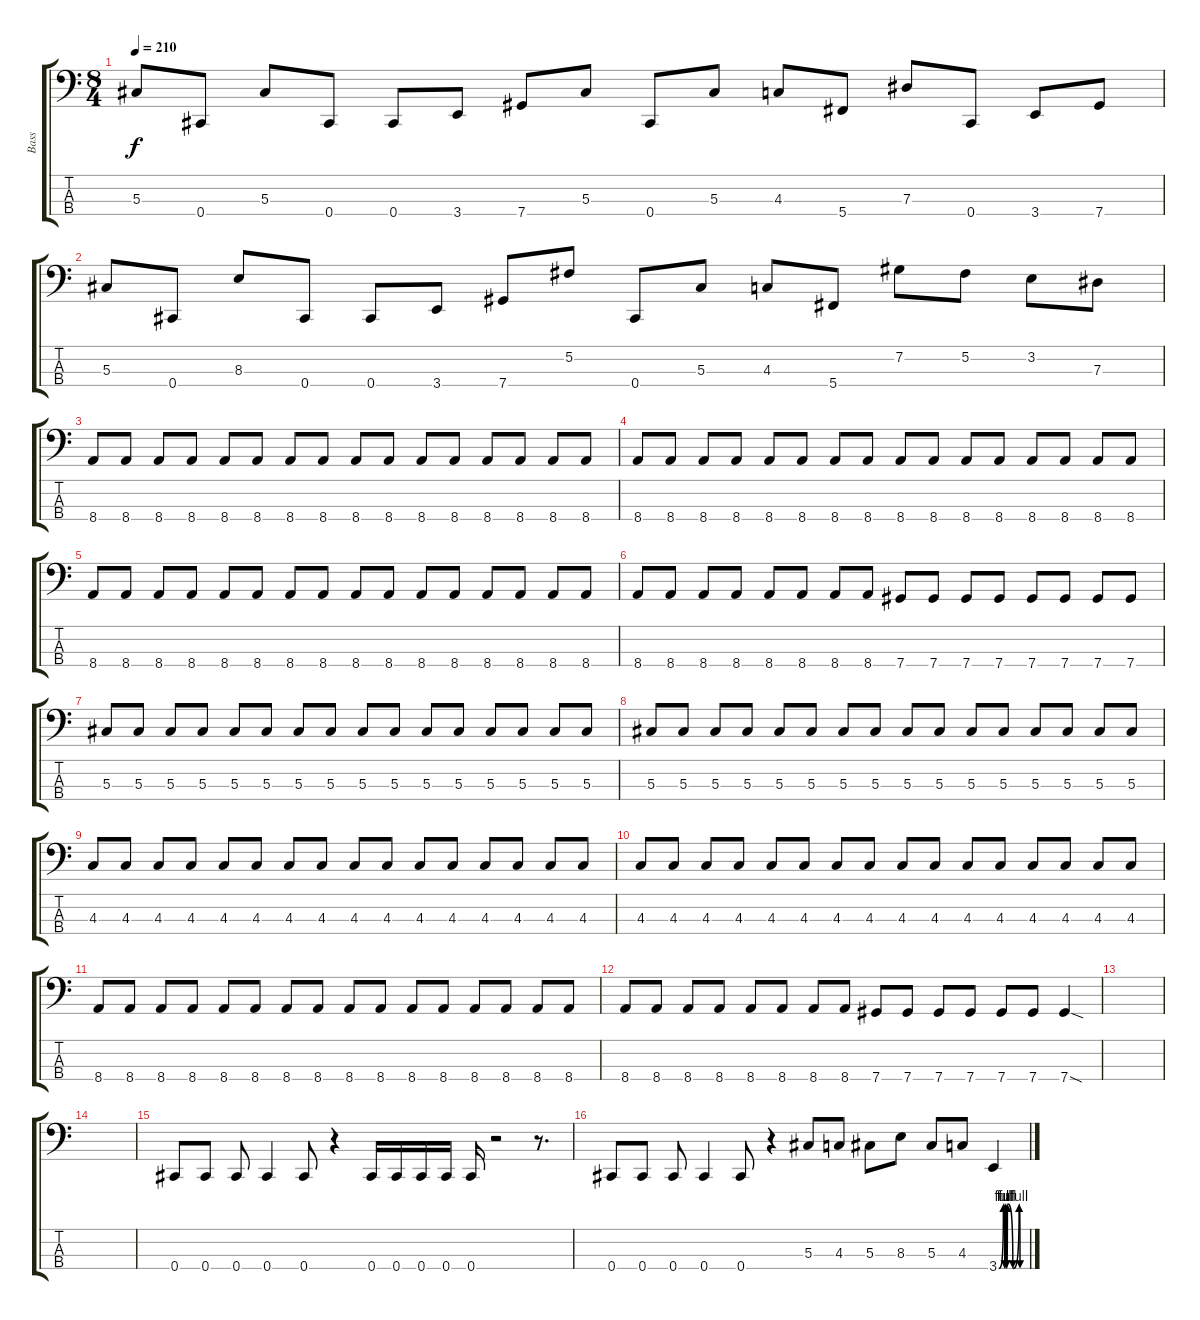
\track ("Bass" "Bass") {instrument electricbasspick}
\staff {score tabs}
\tuning (Gb2 Db2 Ab1 Db1) {hide}
\ts (8 4)
\tempo 210
\clef f4
\ks c
5.3.8{dy f} 0.4.8 5.3.8 0.4.8 0.4.8 3.4.8 7.4.8 5.3.8 0.4.8 5.3.8 4.3.8 5.4.8 7.3.8 0.4.8 3.4.8 7.4.8 |
5.3.8 0.4.8 8.3.8 0.4.8 0.4.8 3.4.8 7.4.8 5.2.8 0.4.8 5.3.8 4.3.8 5.4.8 7.2.8 5.2.8 3.2.8 7.3.8 |
8.4.8 8.4.8 8.4.8 8.4.8 8.4.8 8.4.8 8.4.8 8.4.8 8.4.8 8.4.8 8.4.8 8.4.8 8.4.8 8.4.8 8.4.8 8.4.8 |
8.4.8 8.4.8 8.4.8 8.4.8 8.4.8 8.4.8 8.4.8 8.4.8 8.4.8 8.4.8 8.4.8 8.4.8 8.4.8 8.4.8 8.4.8 8.4.8 |
8.4.8 8.4.8 8.4.8 8.4.8 8.4.8 8.4.8 8.4.8 8.4.8 8.4.8 8.4.8 8.4.8 8.4.8 8.4.8 8.4.8 8.4.8 8.4.8 |
8.4.8 8.4.8 8.4.8 8.4.8 8.4.8 8.4.8 8.4.8 8.4.8 7.4.8 7.4.8 7.4.8 7.4.8 7.4.8 7.4.8 7.4.8 7.4.8 |
5.3.8 5.3.8 5.3.8 5.3.8 5.3.8 5.3.8 5.3.8 5.3.8 5.3.8 5.3.8 5.3.8 5.3.8 5.3.8 5.3.8 5.3.8 5.3.8 |
5.3.8 5.3.8 5.3.8 5.3.8 5.3.8 5.3.8 5.3.8 5.3.8 5.3.8 5.3.8 5.3.8 5.3.8 5.3.8 5.3.8 5.3.8 5.3.8 |
4.3.8 4.3.8 4.3.8 4.3.8 4.3.8 4.3.8 4.3.8 4.3.8 4.3.8 4.3.8 4.3.8 4.3.8 4.3.8 4.3.8 4.3.8 4.3.8 |
4.3.8 4.3.8 4.3.8 4.3.8 4.3.8 4.3.8 4.3.8 4.3.8 4.3.8 4.3.8 4.3.8 4.3.8 4.3.8 4.3.8 4.3.8 4.3.8 |
8.4.8 8.4.8 8.4.8 8.4.8 8.4.8 8.4.8 8.4.8 8.4.8 8.4.8 8.4.8 8.4.8 8.4.8 8.4.8 8.4.8 8.4.8 8.4.8 |
8.4.8 8.4.8 8.4.8 8.4.8 8.4.8 8.4.8 8.4.8 8.4.8 7.4.8 7.4.8 7.4.8 7.4.8 7.4.8 7.4.8 7.4{sod}.4 |
|
|
0.4.8 0.4.8 0.4.8 0.4.4 0.4.8 r.4 0.4.16 0.4.16 0.4.16 0.4.16 0.4.16 r.2 r.8{d} |
0.4.8 0.4.8 0.4.8 0.4.4 0.4.8 r.4 5.3.8 4.3.8 5.3.8 8.3.8 5.3.8 4.3.8 3.4{be (custom 0 0 10 4 13 0 15 4 17 0 19 4 31 0 45 4 47 0 49 0 58 0 60 0)}.4
